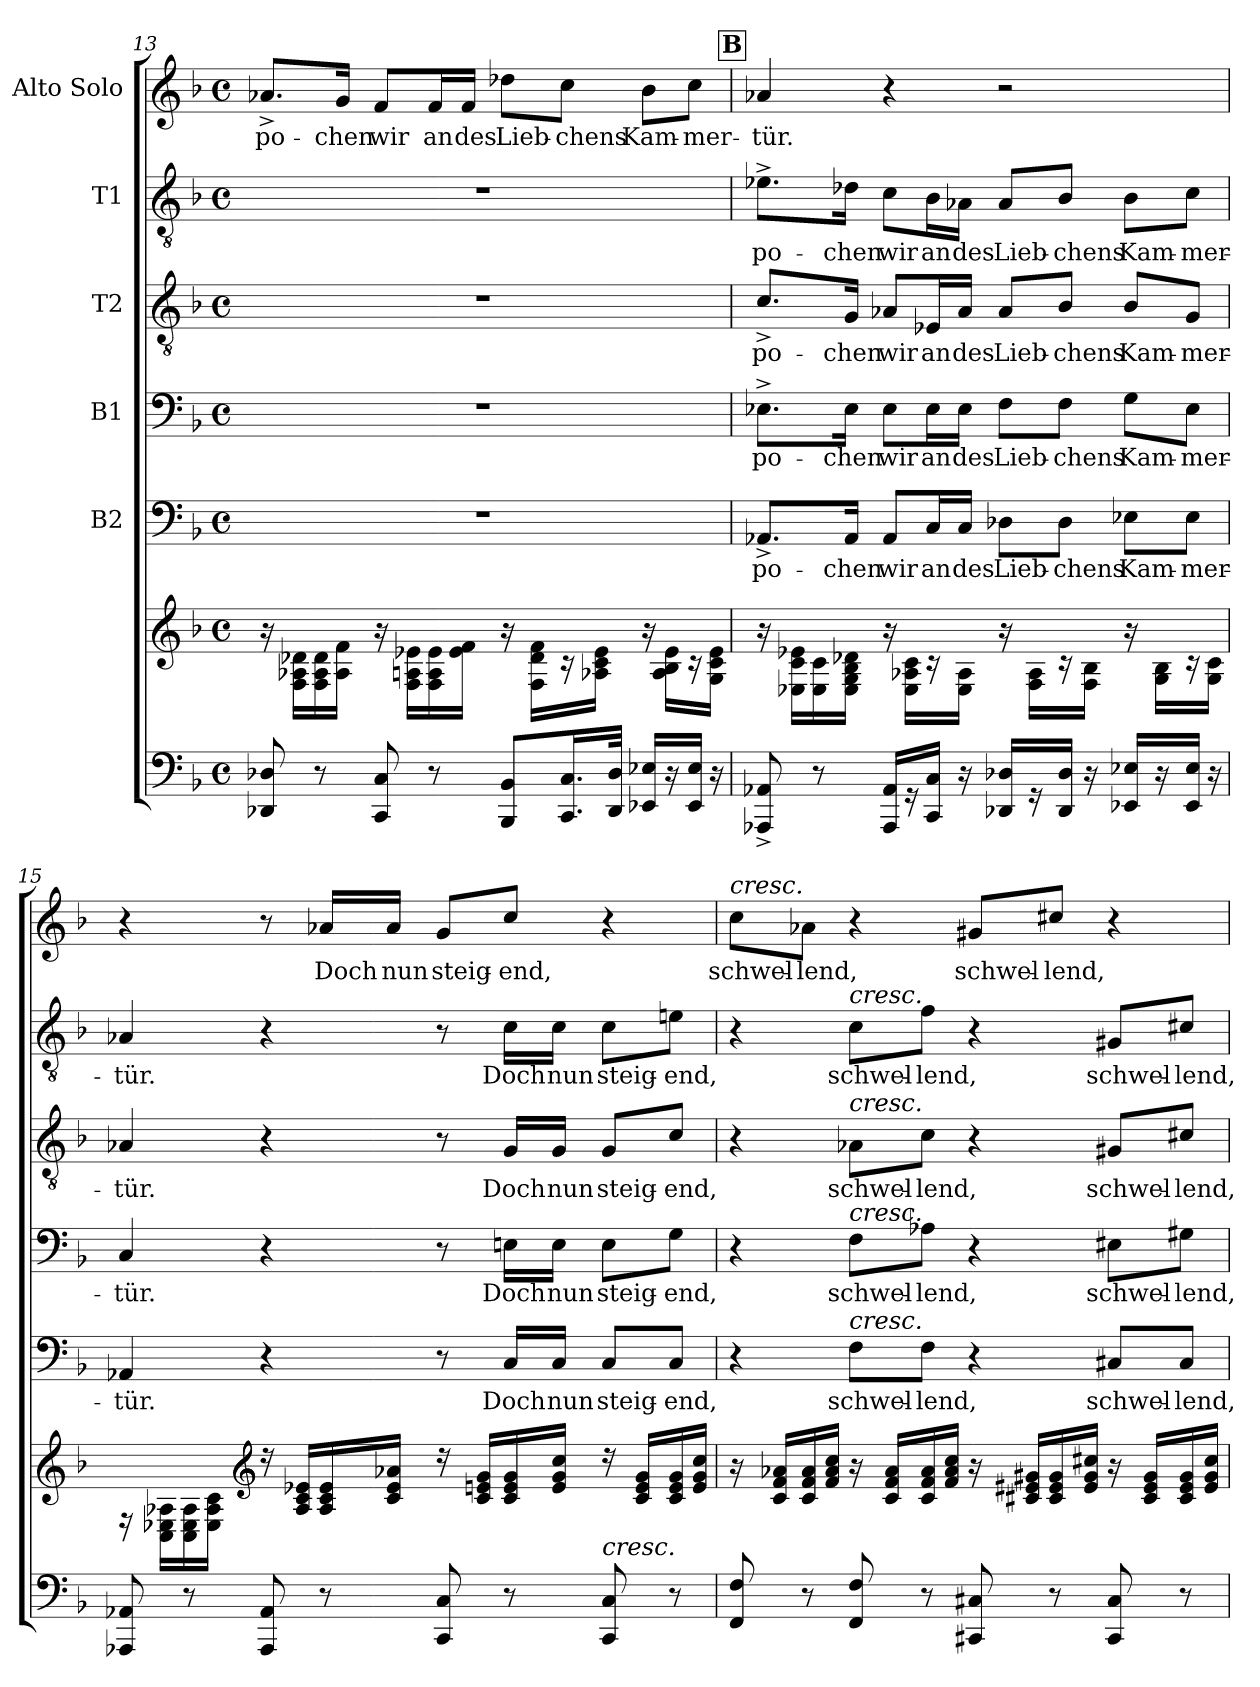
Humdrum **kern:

**kern	**kern	**kern	**text	**kern	**text	**kern	**text	**kern	**text	**kern	**text
*part7	*part6	*part5	*part5	*part4	*part4	*part3	*part3	*part2	*part2	*part1	*part1
*staff7	*staff6	*staff5	*staff5	*staff4	*staff4	*staff3	*staff3	*staff2	*staff2	*staff1	*staff1
*	*	*I"B2	*	*I"B1	*	*I"T2	*	*I"T1	*	*I"Alto Solo	*
!!LO:PB:g=z
*clefF4	*clefG2	*clefF4	*	*clefF4	*	*clefGv2	*	*clefGv2	*	*clefG2	*
*k[b-]	*k[b-]	*k[b-]	*	*k[b-]	*	*k[b-]	*	*k[b-]	*	*k[b-]	*
*F:	*F:	*F:	*	*F:	*	*F:	*	*F:	*	*F:	*
*M4/4	*M4/4	*M4/4	*	*M4/4	*	*M4/4	*	*M4/4	*	*M4/4	*
*met(c)	*met(c)	*met(c)	*	*met(c)	*	*met(c)	*	*met(c)	*	*met(c)	*
=13	=13	=13	=13	=13	=13	=13	=13	=13	=13	=13	=13
!	!	!	!	!	!	!	!	!	!	!	!LO:LY:b
8DD-X/ 8D-X/	16r	1r	.	1r	.	1r	.	1r	.	8.a-X^/L	po-
.	16F\ 16A-X\ 16d-X\LL	.	.	.	.	.	.	.	.	.	.
8r	16F\ 16A-\ 16d-\	.	.	.	.	.	.	.	.	.	.
!	!	!	!	!	!	!	!	!	!	!	!LO:LY:b
.	16A-\ 16f\JJ	.	.	.	.	.	.	.	.	16g/Jk	-chen
!	!	!	!	!	!	!	!	!	!	!	!LO:LY:b
8CC/ 8C/	16r	.	.	.	.	.	.	.	.	8f/L	wir
.	16F\ 16An\ 16e-X\LL	.	.	.	.	.	.	.	.	.	.
!	!	!	!	!	!	!	!	!	!	!	!LO:LY:b
8r	16F\ 16A\ 16e-\	.	.	.	.	.	.	.	.	16f/L	an
!	!	!	!	!	!	!	!	!	!	!	!LO:LY:b
.	16e-\ 16f\JJ	.	.	.	.	.	.	.	.	16f/JJ	des
!	!	!	!	!	!	!	!	!	!	!	!LO:LY:b
8BBB-/ 8BB-/L	16r	.	.	.	.	.	.	.	.	8dd-X\L	Lieb-
.	16F\ 16d-\ 16f\LL	.	.	.	.	.	.	.	.	.	.
!	!	!	!	!	!	!	!	!	!	!	!LO:LY:b
16.CC/ 16.C/L	16r	.	.	.	.	.	.	.	.	8cc\J	-chens
.	16A-X\ 16c\ 16e-\JJ	.	.	.	.	.	.	.	.	.	.
32DD-/ 32D-/JJk	.	.	.	.	.	.	.	.	.	.	.
!	!	!	!	!	!	!	!	!	!	!	!LO:LY:b
16EE-X/ 16E-X/LL	16r	.	.	.	.	.	.	.	.	8b-\L	Kam-
16r	16A-\ 16B-\ 16e-\LL	.	.	.	.	.	.	.	.	.	.
!	!	!	!	!	!	!	!	!	!	!	!LO:LY:b
16EE-/ 16E-/JJ	16r	.	.	.	.	.	.	.	.	8cc\J	-mer-
16r	16G\ 16c\ 16e-\JJ	.	.	.	.	.	.	.	.	.	.
!!LO:REH:place=s1:a:B:fs=14:t=B
=14	=14	=14	=14	=14	=14	=14	=14	=14	=14	=14	=14
!	!	!	!LO:LY:b	!	!LO:LY:b	!	!LO:LY:b	!	!LO:LY:b	!	!LO:LY:b
8AAA-X/^ 8AA-X/^	16r	8.AA-X^/L	po-	8.E-X^\L	po-	8.c^/L	po-	8.e-X^\L	po-	4a-X/	-tür.
.	16E-X\ 16c\ 16e-X\LL	.	.	.	.	.	.	.	.	.	.
8r	16E-\ 16c\	.	.	.	.	.	.	.	.	.	.
!	!	!	!LO:LY:b	!	!LO:LY:b	!	!LO:LY:b	!	!LO:LY:b	!	!
.	16E-\ 16G\ 16B-\ 16d-X\JJ	16AA-/Jk	-chen	16E-\Jk	-chen	16G/Jk	-chen	16d-X\Jk	-chen	.	.
!	!	!	!LO:LY:b	!	!LO:LY:b	!	!LO:LY:b	!	!LO:LY:b	!	!
16AAA-/ 16AA-/LL	16r	8AA-/L	wir	8E-\L	wir	8A-X/L	wir	8c\L	wir	4r	.
16r	16E-\ 16A-X\ 16c\LL	.	.	.	.	.	.	.	.	.	.
!	!	!	!LO:LY:b	!	!LO:LY:b	!	!LO:LY:b	!	!LO:LY:b	!	!
16CC/ 16C/JJ	16r	16C/L	an	16E-\L	an	16E-X/L	an	16B-\L	an	.	.
!	!	!	!LO:LY:b	!	!LO:LY:b	!	!LO:LY:b	!	!LO:LY:b	!	!
16r	16E-\ 16A-\JJ	16C/JJ	des	16E-\JJ	des	16A-/JJ	des	16A-X\JJ	des	.	.
!	!	!	!LO:LY:b	!	!LO:LY:b	!	!LO:LY:b	!	!LO:LY:b	!	!
16DD-X/ 16D-X/LL	16r	8D-X\L	Lieb-	8F\L	Lieb-	8A-/L	Lieb-	8A-/L	Lieb-	2r	.
16r	16F\ 16A-\LL	.	.	.	.	.	.	.	.	.	.
!	!	!	!LO:LY:b	!	!LO:LY:b	!	!LO:LY:b	!	!LO:LY:b	!	!
16DD-/ 16D-/JJ	16r	8D-\J	-chens	8F\J	-chens	8B-/J	-chens	8B-/J	-chens	.	.
16r	16F\ 16B-\JJ	.	.	.	.	.	.	.	.	.	.
!	!	!	!LO:LY:b	!	!LO:LY:b	!	!LO:LY:b	!	!LO:LY:b	!	!
16EE-X/ 16E-X/LL	16r	8E-X\L	Kam-	8G\L	Kam-	8B-/L	Kam-	8B-\L	Kam-	.	.
16r	16G\ 16B-\LL	.	.	.	.	.	.	.	.	.	.
!	!	!	!LO:LY:b	!	!LO:LY:b	!	!LO:LY:b	!	!LO:LY:b	!	!
16EE-/ 16E-/JJ	16r	8E-\J	-mer-	8E-\J	-mer-	8G/J	-mer-	8c\J	-mer-	.	.
16r	16G\ 16c\JJ	.	.	.	.	.	.	.	.	.	.
!!LO:LB:g=z
=15	=15	=15	=15	=15	=15	=15	=15	=15	=15	=15	=15
*	*^	*	*	*	*	*	*	*	*	*	*
!	!	!	!	!LO:LY:b	!	!LO:LY:b	!	!LO:LY:b	!	!LO:LY:b	!	!
8AAA-X/ 8AA-X/	4ryy	16rF	4AA-X/	-tür.	4C/	-tür.	4A-X/	-tür.	4A-X/	-tür.	4r	.
.	.	16C\ 16E-X\ 16A-X\LL	.	.	.	.	.	.	.	.	.	.
8r	.	16C\ 16E-\ 16A-\	.	.	.	.	.	.	.	.	.	.
.	.	16E-\ 16A-\ 16c\JJ	.	.	.	.	.	.	.	.	.	.
*	*clefG2	*	*	*	*	*	*	*	*	*	*	*
8AAA-/ 8AA-/	16rdd	2.ryy	4r	.	4r	.	4r	.	4r	.	8r	.
.	16A-/ 16c/ 16e-X/LL	.	.	.	.	.	.	.	.	.	.	.
!	!	!	!	!	!	!	!	!	!	!	!	!LO:LY:b
8r	16A-/ 16c/ 16e-/	.	.	.	.	.	.	.	.	.	16a-X/LL	Doch
!	!	!	!	!	!	!	!	!	!	!	!	!LO:LY:b
.	16c/ 16e-/ 16a-X/JJ	.	.	.	.	.	.	.	.	.	16a-/JJ	nun
!	!	!	!	!	!	!	!	!	!	!	!	!LO:LY:b
8CC/ 8C/	16rdd	.	8r	.	8r	.	8r	.	8r	.	8g/L	steig-
.	16c/ 16en/ 16g/LL	.	.	.	.	.	.	.	.	.	.	.
!	!	!	!	!LO:LY:b	!	!LO:LY:b	!	!LO:LY:b	!	!LO:LY:b	!	!LO:LY:b
8r	16c/ 16e/ 16g/	.	16C/LL	Doch	16En\LL	Doch	16G/LL	Doch	16c\LL	Doch	8cc/J	-end,
!	!	!	!	!LO:LY:b	!	!LO:LY:b	!	!LO:LY:b	!	!LO:LY:b	!	!
.	16e/ 16g/ 16cc/JJ	.	16C/JJ	nun	16E\JJ	nun	16G/JJ	nun	16c\JJ	nun	.	.
!LO:TX:a:i:t=cresc.	!	!	!	!	!	!	!	!	!	!	!	!
!	!	!	!	!LO:LY:b	!	!LO:LY:b	!	!LO:LY:b	!	!LO:LY:b	!	!
8CC/ 8C/	16rdd	.	8C/L	steig-	8E\L	steig-	8G/L	steig-	8c\L	steig-	4r	.
.	16c/ 16e/ 16g/LL	.	.	.	.	.	.	.	.	.	.	.
!	!	!	!	!LO:LY:b	!	!LO:LY:b	!	!LO:LY:b	!	!LO:LY:b	!	!
8r	16c/ 16e/ 16g/	.	8C/J	-end,	8G\J	-end,	8c/J	-end,	8en\J	-end,	.	.
.	16e/ 16g/ 16cc/JJ	.	.	.	.	.	.	.	.	.	.	.
*	*v	*v	*	*	*	*	*	*	*	*	*	*
=16	=16	=16	=16	=16	=16	=16	=16	=16	=16	=16	=16
!	!	!	!	!	!	!	!	!	!	!LO:TX:a:i:t=cresc.	!
!	!	!	!	!	!	!	!	!	!	!	!LO:LY:b
8FF/ 8F/	16r	4r	.	4r	.	4r	.	4r	.	8cc\L	schwel-
.	16c/ 16f/ 16a-X/LL	.	.	.	.	.	.	.	.	.	.
!	!	!	!	!	!	!	!	!	!	!	!LO:LY:b
8r	16c/ 16f/ 16a-/	.	.	.	.	.	.	.	.	8a-X\J	-lend,
.	16f/ 16a-/ 16cc/JJ	.	.	.	.	.	.	.	.	.	.
!	!	!	!	!	!	!	!	!LO:TX:a:i:t=cresc.	!	!	!
!	!	!	!	!	!	!LO:TX:a:i:t=cresc.	!	!	!	!	!
!	!	!	!	!LO:TX:a:i:t=cresc.	!	!	!	!	!	!	!
!	!	!LO:TX:a:i:t=cresc.	!	!	!	!	!	!	!	!	!
!	!	!	!LO:LY:b	!	!LO:LY:b	!	!LO:LY:b	!	!LO:LY:b	!	!
8FF/ 8F/	16r	8F\L	schwel-	8F\L	schwel-	8A-X\L	schwel-	8c\L	schwel-	4r	.
.	16c/ 16f/ 16a-/LL	.	.	.	.	.	.	.	.	.	.
!	!	!	!LO:LY:b	!	!LO:LY:b	!	!LO:LY:b	!	!LO:LY:b	!	!
8r	16c/ 16f/ 16a-/	8F\J	-lend,	8A-X\J	-lend,	8c\J	-lend,	8f\J	-lend,	.	.
.	16f/ 16a-/ 16cc/JJ	.	.	.	.	.	.	.	.	.	.
!	!	!	!	!	!	!	!	!	!	!	!LO:LY:b
8CC#X/ 8C#X/	16r	4r	.	4r	.	4r	.	4r	.	8g#X/L	schwel-
.	16c#X/ 16e#X/ 16g#X/LL	.	.	.	.	.	.	.	.	.	.
!	!	!	!	!	!	!	!	!	!	!	!LO:LY:b
8r	16c#/ 16e#/ 16g#/	.	.	.	.	.	.	.	.	8cc#X/J	-lend,
.	16e#/ 16g#/ 16cc#X/JJ	.	.	.	.	.	.	.	.	.	.
!	!	!	!LO:LY:b	!	!LO:LY:b	!	!LO:LY:b	!	!LO:LY:b	!	!
8CC#/ 8C#/	16r	8C#X/L	schwel-	8E#X\L	schwel-	8G#X/L	schwel-	8G#X/L	schwel-	4r	.
.	16c#/ 16e#/ 16g#/LL	.	.	.	.	.	.	.	.	.	.
!	!	!	!LO:LY:b	!	!LO:LY:b	!	!LO:LY:b	!	!LO:LY:b	!	!
8r	16c#/ 16e#/ 16g#/	8C#/J	-lend,	8G#X\J	-lend,	8c#X/J	-lend,	8c#X/J	-lend,	.	.
.	16e#/ 16g#/ 16cc#/JJ	.	.	.	.	.	.	.	.	.	.
=	=	=	=	=	=	=	=	=	=	=	=
*-	*-	*-	*-	*-	*-	*-	*-	*-	*-	*-	*-
